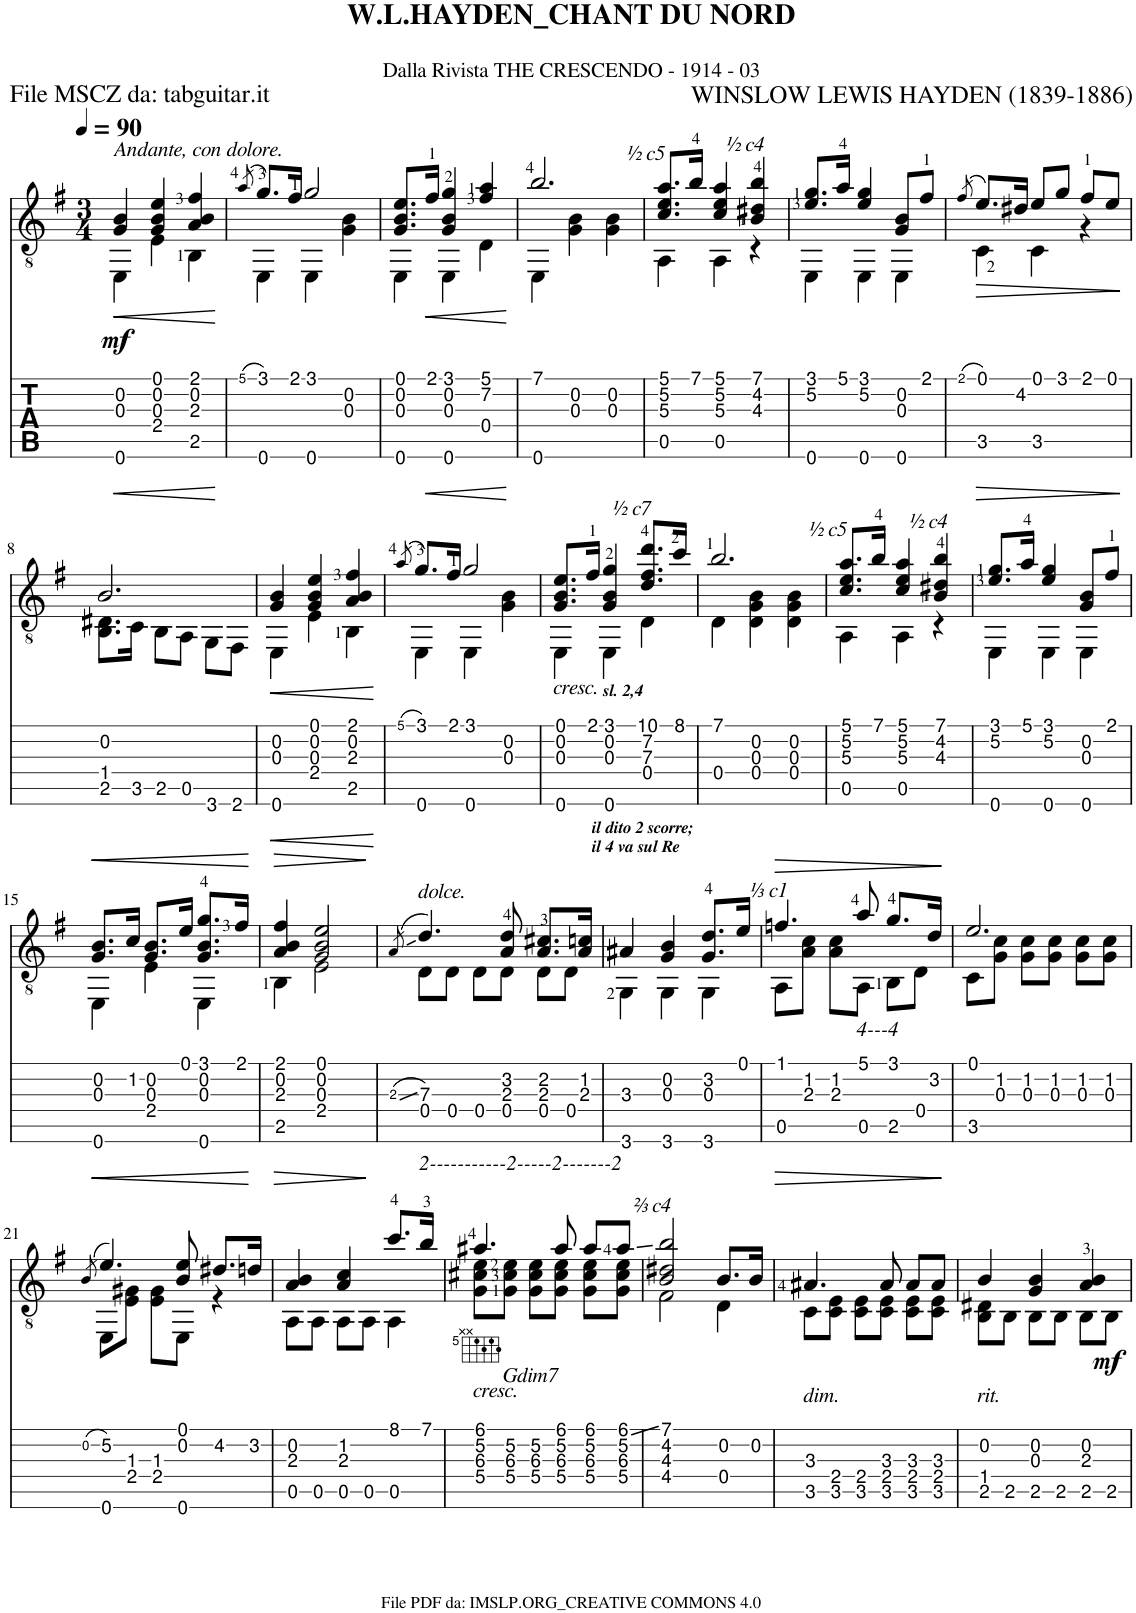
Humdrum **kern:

**kern	**kern	**dynam
*part1	*part1	*part1
*staff2	*staff1	*staff1/2
*I"Guitar	*	*
*I'Guit.	*	*
*stria6	*	*
*	*clefGv2	*
*k[f#]	*k[f#]	*
*M3/4	*M3/4	*
*MM90	*MM90	*
=1	=1	=1
*^	*	*
!	!	!LO:TX:a:i:t=Andante, con dolore.	!
!	!	!	!LO:HP:b
*	*	*^	*
!	!	!	!	!LO:DY:n=1:a=2
4G 4B	4EE	4G/ 4B/	4EE\	< mf
4G 4B 4e	4E	4G/ 4B/ 4e/	4E\	.
4A 4B 4f#	4BB	4A/ 4B/ 4f#/	4BB\	.
*v	*v	*	*	*
*	*v	*v	*
.	.	[
=2	=2	=2
qa	(8qa/	.
*^	*^	*
8.gL	4EE	8.g/L)	4EE\	.
16f#Jk	.	16f#/Jk	.	.
2g	4EE	2g/	4EE\	.
.	4G 4B	.	4G\ 4B\	.
=3	=3	=3	=3	=3
8.G\ 8.B\ 8.e\L	4EE	8.G/ 8.B/ 8.e/L	4EE\	.
!	!	!	!	!LO:HP:b
16f#Jk	.	16f#/Jk	.	<
4G 4B 4g	4EE	4G/ 4B/ 4g/	4EE\	.
4f# 4a	4D	4f#/ 4a/	4D\	.
*v	*v	*	*	*
*	*v	*v	*
.	.	[
=4	=4	=4
*^	*^	*
2.b	4EE	2.b/	4EE\	.
.	4G 4B	.	4G\ 4B\	.
.	4G 4B	.	4G\ 4B\	.
=5	=5	=5	=5	=5
!	!	!LO:TX:a:i:t=½ c5	!	!
8.c\ 8.e\ 8.a\L	4AA	8.c/ 8.e/ 8.a/L	4AA\	.
16bJk	.	16b/Jk	.	.
4c 4e 4a	4AA	4c/ 4e/ 4a/	4AA\	.
!	!	!LO:TX:a:i:t=½ c4	!	!
4B 4d# 4b	4r	4B/ 4d#X/ 4b/	4r	.
=6	=6	=6	=6	=6
8.e\ 8.g\L	4EE	8.e/ 8.g/L	4EE\	.
16aJk	.	16a/Jk	.	.
4e 4g	4EE	4e/ 4g/	4EE\	.
8G\ 8B\L	4EE	8G/ 8B/L	4EE\	.
8f#J	.	8f#/J	.	.
=7	=7	=7	=7	=7
qf#	.	(8qf#/	.	.
8.eL	4C	8.e/L)	4C\	.
16d#Jk	.	16d#X/Jk	.	.
8eL	4C	8e/L	4C\	.
8gJ	.	8g/J	.	.
8f#L	4r	8f#/L	4r	.
8eJ	.	8e/J	.	.
!!LO:LB:g=z	!!
=8	=8	=8	=8	=8
2.B	8.BB\ 8.D#\L	2.B/	8.BB\ 8.D#X\L	.
.	16CJk	.	16C\Jk	.
.	8BBL	.	8BB\L	.
.	8AAJ	.	8AA\J	.
.	8GGL	.	8GG\L	.
.	8FF#J	.	8FF#\J	.
=9	=9	=9	=9	=9
!	!	!	!	!LO:HP:b
4G 4B	4EE	4G/ 4B/	4EE\	<
4G 4B 4e	4E	4G/ 4B/ 4e/	4E\	.
4A 4B 4f#	4BB	4A/ 4B/ 4f#/	4BB\	.
*v	*v	*	*	*
*	*v	*v	*
.	.	[
=10	=10	=10
qa	(8qa/	.
*^	*^	*
8.gL	4EE	8.g/L)	4EE\	.
16f#Jk	.	16f#/Jk	.	.
2g	4EE	2g/	4EE\	.
.	4G 4B	.	4G\ 4B\	.
=11	=11	=11	=11	=11
!LO:TX:a:i:t=cresc.	!	!	!	!
!LO:TX:b:Bi:t=il dito 2 scorre;	!	!	!	!
!LO:TX:b:t=il 4 va sul Re	!	!	!	!
8.G\ 8.B\ 8.e\L	4EE	8.G/ 8.B/ 8.e/L	4EE\	.
16f#Jk	.	16f#/Jk	.	.
!LO:TX:a:Bi:t=sl. 2,4	!	!	!	!
4G 4B 4g	4EE	4G/ 4B/ 4g/	4EE\	.
!	!	!LO:TX:a:i:t=½ c7	!	!
8.d\ 8.f#\ 8.dd\L	4D	8.d/ 8.f#/ 8.dd/L	4D\	.
16ccJk	.	16cc/Jk	.	.
=12	=12	=12	=12	=12
2.b	4D	2.b/	4D\	.
.	4D 4G 4B	.	4D\ 4G\ 4B\	.
.	4D 4G 4B	.	4D\ 4G\ 4B\	.
=13	=13	=13	=13	=13
!	!	!LO:TX:a:i:t=½ c5	!	!
8.c\ 8.e\ 8.a\L	4AA	8.c/ 8.e/ 8.a/L	4AA\	.
16bJk	.	16b/Jk	.	.
4c 4e 4a	4AA	4c/ 4e/ 4a/	4AA\	.
!	!	!LO:TX:a:i:t=½ c4	!	!
4B 4d#X 4b	4r	4B/ 4d#X/ 4b/	4r	.
=14	=14	=14	=14	=14
8.e\ 8.g\L	4EE	8.e/ 8.g/L	4EE\	.
16aJk	.	16a/Jk	.	.
4e 4g	4EE	4e/ 4g/	4EE\	.
8G\ 8B\L	4EE	8G/ 8B/L	4EE\	.
8f#J	.	8f#/J	.	.
!!LO:LB:g=z	!!
=15	=15	=15	=15	=15
!	!	!	!	!LO:HP:b
8.G\ 8.B\L	4EE	8.G/ 8.B/L	4EE\	<
16cJk	.	16c/Jk	.	.
8.G\ 8.B\L	4E	8.G/ 8.B/L	4E\	.
16eJk	.	16e/Jk	.	.
8.G\ 8.B\ 8.g\L	4EE	8.G/ 8.B/ 8.g/L	4EE\	.
16f#Jk	.	16f#/Jk	.	.
*v	*v	*	*	*
*	*v	*v	*
.	.	[
=16	=16	=16
*^	*	*
!	!	!	!LO:HP:b
*	*	*^	*
4A 4B 4f#	4BB	4A/ 4B/ 4f#/	4BB\	>
2G 2B 2e	2E	2G/ 2B/ 2e/	2E\	.
*v	*v	*	*	*
*	*v	*v	*
.	.	]
=17	=17	=17
qA	(8qA/	.
*^	*^	*
!	!	!LO:TX:a:i:t=dolce.	!	!
!LO:TX:b:i:t=2-----------2-----2-------2	!	!	!	!
4.d	8DL	4.d/)	8D\L	.
.	8DJ	.	8D\J	.
.	8DL	.	8D\L	.
8A 8d	8DJ	8A/ 8d/	8D\J	.
8.A\ 8.c#\L	8DL	8.A/ 8.c#X/L	8D\L	.
.	8DJ	.	8D\J	.
16A\ 16c\Jk	.	16A/ 16cn/Jk	.	.
=18	=18	=18	=18	=18
4A#	4GG	4A#X/	4GG\	.
4G 4B	4GG	4G/ 4B/	4GG\	.
8.G\ 8.d\L	4GG	8.G/ 8.d/L	4GG\	.
16eJk	.	16e/Jk	.	.
=19	=19	=19	=19	=19
!	!	!LO:TX:a:i:t=⅓ c1	!	!
!	!	!	!	!LO:HP:b
4.f	8AAL	4.fn/	8AA\L	>
.	8A\ 8c\J	.	8A\ 8c\J	.
.	8A\ 8c\L	.	8A\ 8c\L	.
!LO:TX:a:i:t=4---4	!	!	!	!
8a	8AAJ	8a/	8AA\J	.
8.gL	8BBL	8.g/L	8BB\L	.
.	8DJ	.	8D\J	.
16dJk	.	16d/Jk	.	.
*v	*v	*	*	*
*	*v	*v	*
.	.	]
=20	=20	=20
*^	*^	*
2.e	8CL	2.e/	8C\L	.
.	8G\ 8c\J	.	8G\ 8c\J	.
.	8G\ 8c\L	.	8G\ 8c\L	.
.	8G\ 8c\J	.	8G\ 8c\J	.
.	8G\ 8c\L	.	8G\ 8c\L	.
.	8G\ 8c\J	.	8G\ 8c\J	.
!!LO:LB:g=z	!!
=21	=21	=21	=21	=21
qB	.	(8qB/	.	.
4.e	8EEL	4.e/)	8EE\L	.
.	8E\ 8G#\J	.	8E\ 8G#X\J	.
.	8E\ 8G#\L	.	8E\ 8G#\L	.
8B 8e	8EEJ	8B/ 8e/	8EE\J	.
8.d#L	4r	8.d#X/L	4r	.
16dJk	.	16dn/Jk	.	.
=22	=22	=22	=22	=22
4A 4B	8AAL	4A/ 4B/	8AA\L	.
.	8AAJ	.	8AA\J	.
4A 4c	8AAL	4A/ 4c/	8AA\L	.
.	8AAJ	.	8AA\J	.
8.ccL	4AA	8.cc/L	4AA\	.
16bJk	.	16b/Jk	.	.
=23	=23	=23	=23	=23
!LO:TX:a:i:t=cresc.	!	!	!	!
4.a#	8G\ 8c#\ 8e\L	4.a#X/	8G\ 8c#X\ 8e\L	.
!	!LO:TX:a:i:t=Gdim7	!	!	!
.	8G\ 8c#\ 8e\J	.	8G\ 8c#\ 8e\J	.
.	8G\ 8c#\ 8e\L	.	8G\ 8c#\ 8e\L	.
8a#	8G\ 8c#\ 8e\J	8a#/	8G\ 8c#\ 8e\J	.
8a#L	8G\ 8c#\ 8e\L	8a#/L	8G\ 8c#\ 8e\L	.
8a#J	8G\ 8c#\ 8e\J	8a#/J	8G\ 8c#\ 8e\J	.
=24	=24	=24	=24	=24
!	!	!LO:TX:a:i:t=⅔ c4	!	!
2B 2d# 2b	2F#	2B/ 2d#X/ 2b/	2F#\	.
8.BL	4D	8.B/L	4D\	.
16BJk	.	16B/Jk	.	.
=25	=25	=25	=25	=25
!LO:TX:a:i:t=dim.	!	!	!	!
4.A#	8CL	4.A#X/	8C\L	.
.	8C\ 8E\J	.	8C\ 8E\J	.
.	8C\ 8E\L	.	8C\ 8E\L	.
8A#	8C\ 8E\J	8A#/	8C\ 8E\J	.
8A#L	8C\ 8E\L	8A#/L	8C\ 8E\L	.
8A#J	8C\ 8E\J	8A#/J	8C\ 8E\J	.
=26	=26	=26	=26	=26
!LO:TX:a:i:t=rit.	!	!	!	!
4B	8BB\ 8D#\L	4B/	8BB\ 8D#X\L	.
.	8BBJ	.	8BB\J	.
4G 4B	8BBL	4G/ 4B/	8BB\L	.
.	8BBJ	.	8BB\J	.
4A 4B	8BBL	4A/ 4B/	8BB\L	.
!	!	!	!	!LO:DY:b
.	8BBJ	.	8BB\J	mf
*v	*v	*	*	*
*	*v	*v	*
=	=	=
*-	*-	*-
